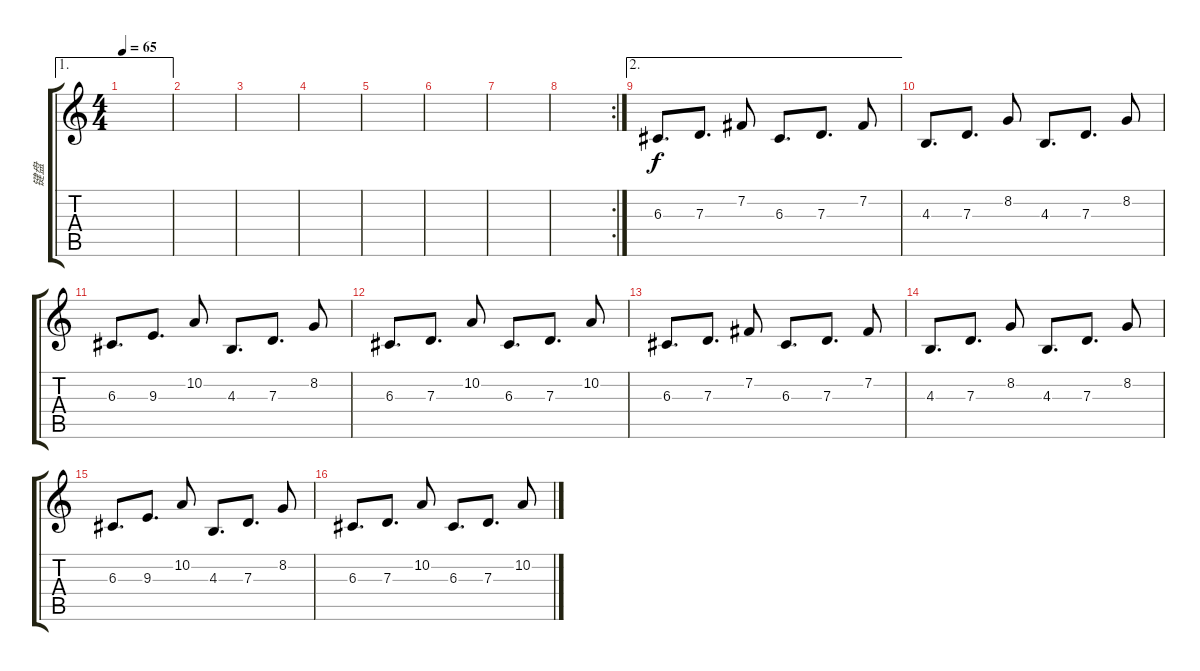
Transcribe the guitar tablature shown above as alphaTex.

\track ("键盘" "键盘") {instrument vibraphone}
\staff {score tabs}
\tuning (E4 B3 G3 D3 A2 E2) {hide}
\ae 1
\ts (4 4)
\tempo 65
\clef g2
\ks c
|
|
|
|
|
|
|
\rc 2
|
\ae 2
6.3.8{d} 7.3.8{d} 7.2.8 6.3.8{d} 7.3.8{d} 7.2.8 |
4.3.8{d} 7.3.8{d} 8.2.8 4.3.8{d} 7.3.8{d} 8.2.8 |
6.3.8{d} 9.3.8{d} 10.2.8 4.3.8{d} 7.3.8{d} 8.2.8 |
6.3.8{d} 7.3.8{d} 10.2.8 6.3.8{d} 7.3.8{d} 10.2.8 |
6.3.8{d} 7.3.8{d} 7.2.8 6.3.8{d} 7.3.8{d} 7.2.8 |
4.3.8{d} 7.3.8{d} 8.2.8 4.3.8{d} 7.3.8{d} 8.2.8 |
6.3.8{d} 9.3.8{d} 10.2.8 4.3.8{d} 7.3.8{d} 8.2.8 |
6.3.8{d} 7.3.8{d} 10.2.8 6.3.8{d} 7.3.8{d} 10.2.8
